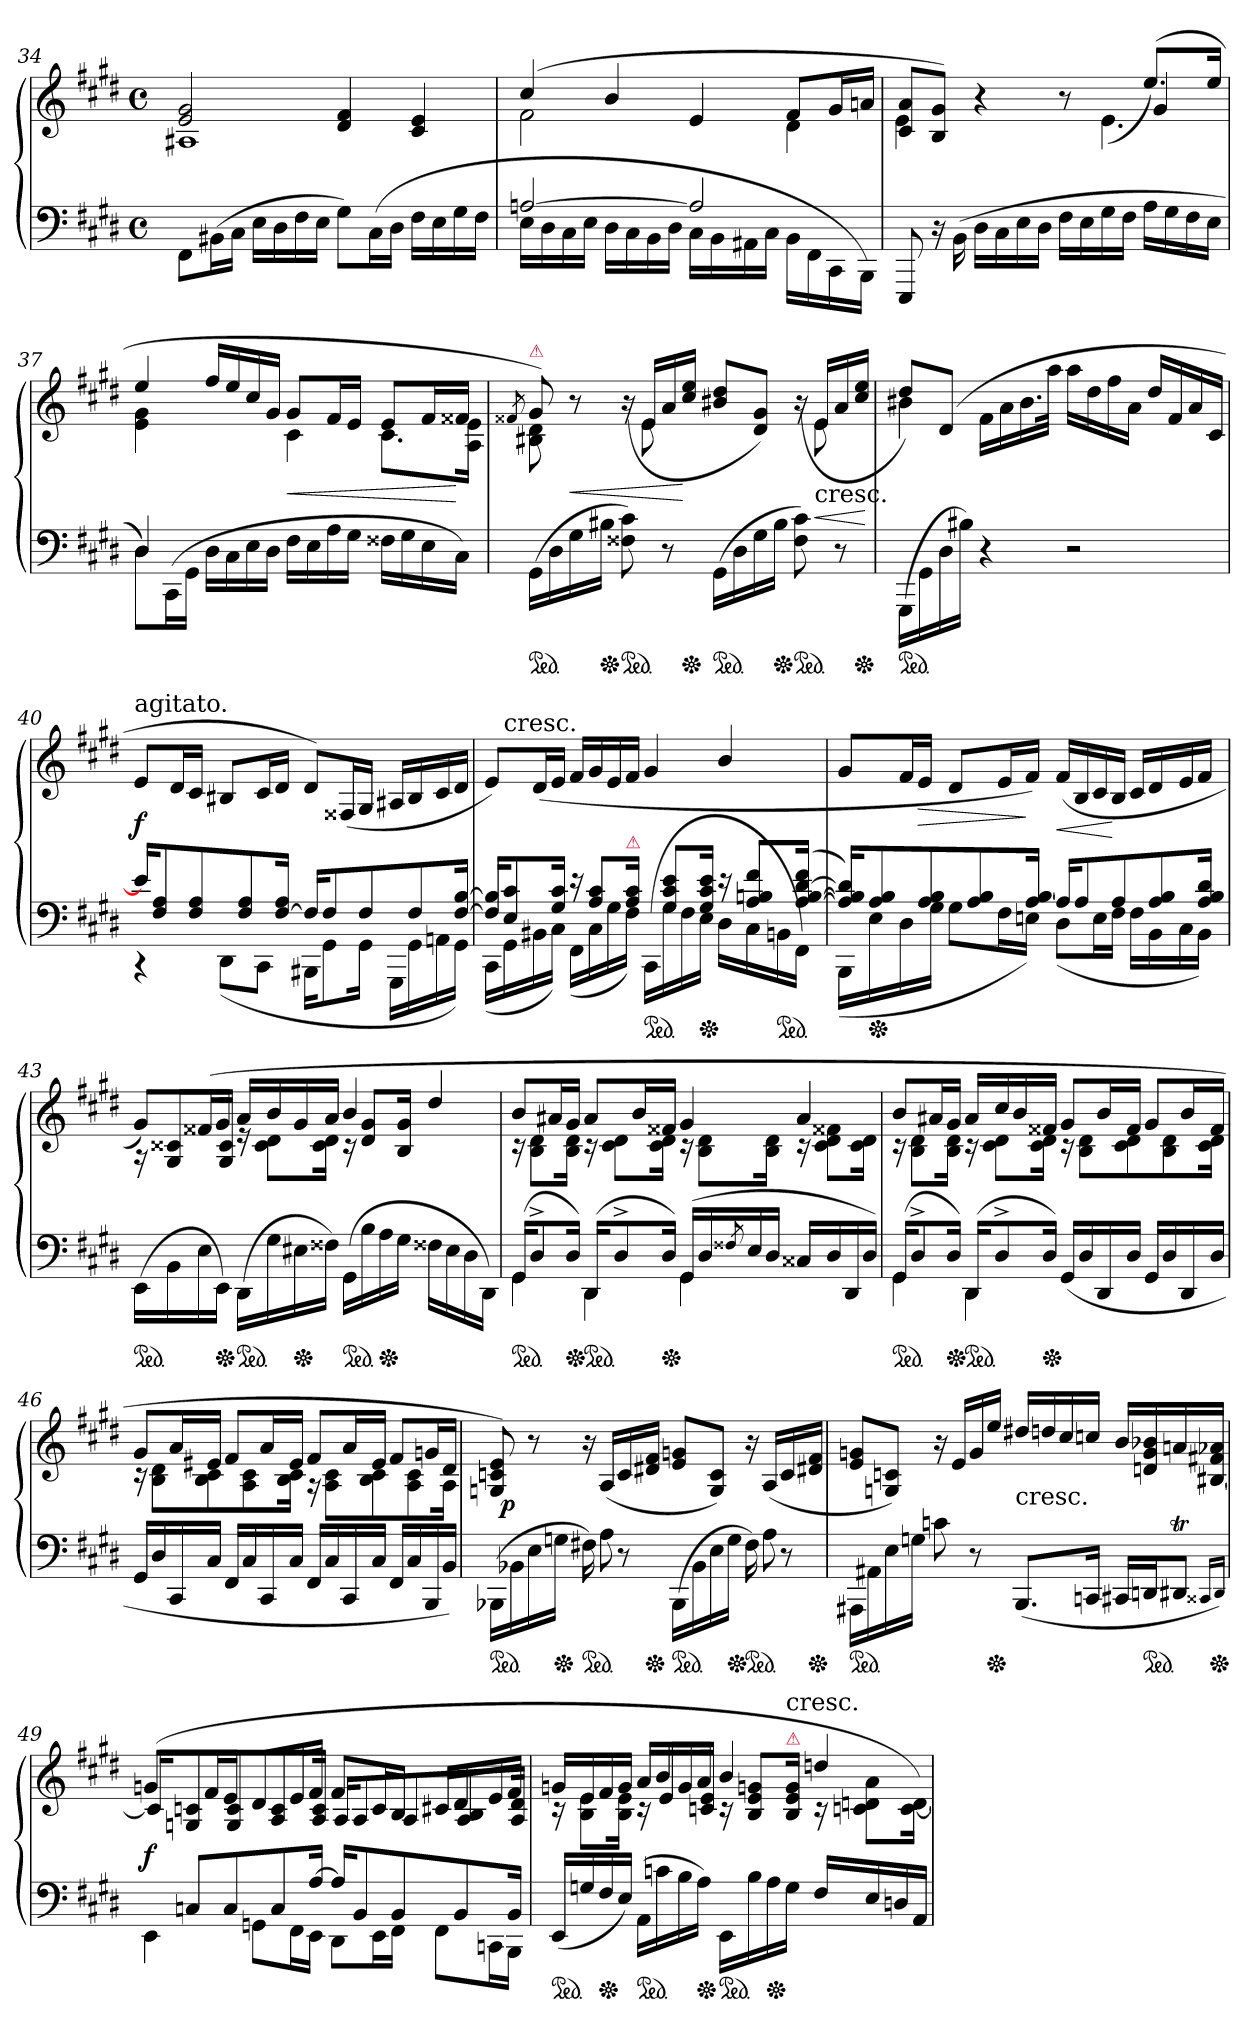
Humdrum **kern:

**kern	**kern	**dynam
*part1	*part1	*part1
*staff2	*staff1	*staff1/2
*clefF4	*clefG2	*
*k[f#c#g#d#]	*k[f#c#g#d#]	*
*E:	*E:	*
*M4/4	*M4/4	*
*met(c)	*met(c)	*
=34	=34	=34
*	*^	*
8FF#\L	2e 2g#	1A#X	.
(>16BB#XL	.	.	.
16C#JJ	.	.	.
16ELL	.	.	.
16D#	.	.	.
16F#	.	.	.
16EJJ	.	.	.
8G#L)	4d# 4f#	.	.
(<16C#L	.	.	.
16D#JJ	.	.	.
16F#LL	4c# 4e	.	.
16E	.	.	.
16G#	.	.	.
16F#JJ	.	.	.
=35	=35	=35	=35
*^	*	*	*
[2An	16ELL	(>4cc#	2f#	.
.	16D#	.	.	.
.	16C#	.	.	.
.	16EJJ	.	.	.
.	16D#LL	4b	.	.
.	16C#	.	.	.
.	16BB	.	.	.
.	16D#JJ	.	.	.
2A]	16C#LL	4e	4rAyy	.
.	16BB	.	.	.
.	16AA#X	.	.	.
.	16C#JJ	.	.	.
.	16BBLL	8f#L	4d#	.
.	16FF#	.	.	.
.	16CC#	16g#L	.	.
.	16BBBJJ)	16anJJ	.	.
*v	*v	*	*	*
=36	=36	=36	=36
*	*	*^	*
8EEE	8c#/ 8a/L	4e\	2.ryy	.
16r	8B 8g#J)	.	.	.
(>16BB\	.	.	.	.
16D#LL	2ryy	4r	.	.
16C#	.	.	.	.
16E	.	.	.	.
16D#JJ	.	.	.	.
16F#LL	.	8r	.	.
16E	.	.	.	.
16G#	.	(>4.e\	.	.
16F#JJ	.	.	.	.
16ALL	(>8.eeL)	.	4g#	.
16G#	.	.	.	.
16F#	.	.	.	.
16EJJ	16eeJk	.	.	.
*	*	*v	*v	*
=37	=37	=37	=37
*^	*	*	*
8D#L)	4D#/	4ee	4e 4g#	.
(>16CC#\L	.	.	.	.
16GG#JJ	.	.	.	.
16D#\LL	2.ryy	16ff#/LL	4reyy	.
16C#	.	16ee	.	.
16E	.	16cc#	.	.
16D#JJ	.	16g#JJ	.	.
16F#\LL	.	8g#L	4c#	<
16E	.	.	.	.
16A	.	16f#L	.	.
16G#JJ	.	16eJJ	.	.
16F##X\LL	.	8eL	8.c#L	.
16G#	.	.	.	.
16E	.	16f#L	.	.
16C#JJ)	.	16f##XJJ	16A 16eJk	[
*v	*v	*	*	*
=38	=38	=38	=38
.	8qf##X/	.	.
!	!LO:TX:a:color=crimson:t=⚠	!	!
*ped	*	*	*
(>16GG#LL	8g#)	8B#X 8d#	.
16D#	.	.	.
16G#	8r	8rgyy	<
*Xped	*	*	*
16B#XJJ	.	.	.
*ped	*	*	*
8F##X 8c#)	(>16r	16rcyy	.
.	16eLL	8e	.
8r	16a	.	.
*Xped	*	*	*
.	16cc# 16eeJJ	16rcyy	[
*ped	*	*	*
(>16GG#LL	8b#X 8dd#L	4rAyy	.
16D#	.	.	.
16G#	8d# 8g#J)	.	.
*Xped	*	*	*
16B#JJ	.	.	.
*ped	*	*	*
8F## 8c#)	(>16r	16rAyy	.
!	!LO:TX:c:t=cresc.	!	!
.	16eLL	8e	<
8r	16a	.	.
*Xped	*	*	*
.	16cc# 16eeJJ	16rAyy	.
*	*v	*v	*
.	.	[
=39	=39	=39
*	*^	*
*ped	*	*	*
(>16GGG#\LL	8dd#L)	4b#X	.
16GG#	.	.	.
16D#	(>8d#J	.	.
16B#XJJ)	.	.	.
4r	16f#\LL	2.rcyy	.
.	16a	.	.
.	16.b#	.	.
.	32aaJJk	.	.
2r	16aa\LL	.	.
.	16dd#	.	.
.	16ff#	.	.
.	16aJJ	.	.
.	16dd#LL	.	.
.	16f#	.	.
.	16a	.	.
.	16c#JJ	.	.
*	*v	*v	*
=40	=40	=40
*^	*	*
!	!	!LO:TX:a:t=agitato.	!
16e\KL]	4r	8e/L	f
8F#/ 8A/	.	.	.
.	.	16d#L	.
8F#/ 8A/	.	16c#JJ	.
.	(>8DD#L	8B#XL	.
8F#/ 8A/	.	.	.
.	8CC#J	16c#L	.
[16F#/ 16A/Jk	.	16d#JJ	.
16F#KL]	16BBB#XKL	8d#L)	.
8F#	8GG#	.	.
.	.	(>16F##XL	.
8F#	16GG#Jk	16G#JJ	.
.	16GGG#LL	16A#XLL	.
8F#	16GG#	16B#	.
.	16AAn	16c#	.
[16F# [16BJk	16GG#JJ)	16d#JJ	.
=41	=41	=41	=41
!	!	!LO:TX:a:color=crimson:t=⚠	!
*	*	*^	*
16F#] 16B]KL	(<16CC#LL	8eL)	16ryy	.
!	!	!	!LO:TX:a:t=cresc.	!
8E 8c#	16GG#	.	2...ryy	.
.	16BB#X	(>16d#L	.	.
16G# 16c#Jk	16C#JJ)	16eJJ	.	.
16re	(<16FF#LL	16f#LL	.	.
8A 8c#L	16C#	16g#	.	.
.	16G#	16e	.	.
!LO:TX:a:color=crimson:t=⚠	!	!	!	!
16A 16c#Jk	16F#JJ)	16f#JJ	.	.
*ped	*	*	*	*
16reyy	(<16CC#LL	4g#	.	.
8G# 8c# 8eL	16G#	.	.	.
.	16F#	.	.	.
*Xped	*	*	*	*
16G# 16c# 16eJk	16EJJ	.	.	.
16re	16D#LL	4b/	.	.
8A 8Bn 8f#L	16C#	.	.	.
*ped	*	*	*	*
.	16BBn	.	.	.
(>[16A [16B [16d# 16f#Jk	16FF#JJ)	.	.	.
*	*	*v	*v	*
=42	=42	=42	=42
16A] 16B] 16d#]KL)	(<16BBBLL	8g#L	.
*Xped	*	*	*
8A 8B	16E	.	.
.	16D#	16f#L	.
!	!	!	!LO:HP:b
8A 8B	16G#JJ	16eJJ	>
.	8G#L	8d#L	.
8A 8B	.	.	.
.	16F#L	16eL	.
[16A 16BJk	16EnJJ)	16f#JJ)	]
!	!	!	!LO:HP:b
16AKL]	(<8D#L	(>16f#LL	<
8A	.	16B	.
.	16EL	16c#	.
8A	16F#JJ	16BJJ	[
.	16F#LL	16c#LL	.
8A 8B	16BB	16d#	.
.	16C#	16e	.
16A 16B 16d#Jk	16BBJJ)	16f#JJ	.
*v	*v	*	*
=43	=43	=43
*	*^	*
*ped	*	*	*
(<16EE\LL	8g#L)	16r	.
16BB	.	8G#/ 8c##X/L	.
16E	(>16f##XL	.	.
*Xped	*	*	*
16EE\JJ)	16g#JJ	16G#/ 16c##/Jk	.
*ped	*	*	*
(<16DD#\LL	16aLL	16re	.
16G#	16b	8c## 8d#L	.
*Xped	*	*	*
16E#X	16g#	.	.
16F##XJJ)	16aJJ	16c## 16d#Jk	.
*ped	*	*	*
(<16GG#LL	4b	16rc	.
16B	.	8d#/ 8g#/L	.
*Xped	*	*	*
16A	.	.	.
16G#\JJ	.	16B/ 16g#/Jk	.
16F##X\LL	4dd#/	4ryy	.
16E#	.	.	.
16D#	.	.	.
16DD#JJ)	.	.	.
=44	=44	=44	=44
*^	*	*	*
*ped	*	*	*	*
(<16GG#KL	4GG#	8bL	16rc	.
8D#^<	.	.	8B 8d#L	.
.	.	16a#XL	.	.
*Xped	*	*	*	*
16D#Jk)	.	16g#JJ	16B 16d#Jk	.
*ped	*	*	*	*
(<16DD#KL	4DD#	8a#L	16rc	.
8D#^<	.	.	8c# 8d#L	.
.	.	16bL	.	.
*Xped	*	*	*	*
16D#Jk)	.	16f##XJJ	16c# 16d#Jk	.
(<16GG#LL	4GG#	4g#	16rc	.
16D#	.	.	8B 8d#L	.
8qF##X/	.	.	.	.
16E	.	.	.	.
16D#JJ	.	.	16B 16d#Jk	.
16C##XLL	4ryy	4a#	16rc	.
16D#	.	.	8c# 8d# 8f##XL	.
16DD#	.	.	.	.
16D#JJ)	.	.	16c# 16d#Jk	.
=45	=45	=45	=45	=45
*ped	*	*	*	*
(<16GG#KL	4GG#	8bL	16rc	.
8D#^<	.	.	8B 8d#L	.
.	.	16a#XL	.	.
*Xped	*	*	*	*
16D#Jk)	.	16g#JJ	16B 16d#Jk	.
*ped	*	*	*	*
(<16DD#KL	4DD#	16a#LL	16rc	.
8D#^<	.	16cc#	8c# 8d#L	.
.	.	16b	.	.
!LO:TX:a:i:t=dim.	!	!	!	!
*Xped	*	*	*	*
16D#Jk)	.	16f##XJJ	16c# 16d#Jk	.
(<16GG#LL	2ryy	8g#L	16rc	.
16D#	.	.	8B 8d#L	.
16DD#	.	16bL	.	.
16D#JJ	.	16f##JJ	8c# 8d#	.
16GG#LL	.	8g#L	.	.
16D#	.	.	8B 8d#	.
16DD#	.	16bL	.	.
16D#JJ	.	16f##JJ	16c# 16d#Jk	.
*v	*v	*	*	*
=46	=46	=46	=46
16GG#LL	8g#L	16rc	.
16D#	.	8B 8d#L	.
16CC#	16aL	.	.
16C#JJ	16e#XJJ	8B 8c#	.
16FF#LL	8f#L	.	.
16C#	.	8A 8c#	.
16CC#	16aL	.	.
16C#JJ	16e#JJ	16B 16c#Jk	.
16FF#LL	8f#L	16r	.
16C#	.	8A 8c#L	.
16CC#	16aL	.	.
16C#JJ	16e#JJ	8B 8c#	.
16FF#LL	8f#L	.	.
16C#	.	8A 8c#	.
16BBB	16gnL	.	.
16BBJJ)	16d#JJ	16AJk	.
=47	=47	=47	=47
*ped	*	*	*
(>16BBB-X\LL	8Gn/ 8cn/ 8e/)	32ryy	.
.	.	2ryy	p
16BB-X\	.	.	.
16E	8r	.	.
*Xped	*	*	*
16GnJJ	.	.	.
!LO:N:vis=8	!	!	!
*ped	*	*	*
16F#X)	16r	.	.
!LO:N:vis=8	!	!	!
16A\	(>16A/LL	.	.
8r	16c	.	.
*Xped	*	*	*
.	16d#X 16f#JJ	.	.
*ped	*	*	*
(<16BBB-\LL	8e 8gnL	.	.
.	.	4...ryy	.
16BB-	.	.	.
16E\	8G/ 8c/J)	.	.
*Xped	*	*	*
16G\JJ	.	.	.
!LO:N:vis=8	!	!	!
*ped	*	*	*
16F#)	16r	.	.
!LO:N:vis=8	!	!	!
16A\	(>16A/LL	.	.
8r	16c	.	.
*Xped	*	*	*
.	16d#X 16f#JJ	.	.
*	*v	*v	*
=48	=48	=48
*ped	*	*
16AAA#X\LL	8e 8gnL	.
16AA#X	.	.
16E\	8Gn/ 8cn/J)	.
16Gn\JJ	.	.
8cn	16r	.
.	16eLL	.
8r	16g	.
*Xped	*	*
.	16eeJJ	.
!	!LO:TX:c:t=cresc.	!
(<8.BBBL	16dd#X/LL	.
.	16ddn	.
.	16cc#	.
16CCnJk	16ccnJJ	.
16CC#XLL	16bLL	.
*ped	*	*
16DDnJ	16dn 16g 16b-X	.
8DD#XtJ	16an	.
*Xped	*	*
.	[16B#X 16f#X 16a-XJJ	.
16qCC##X/LL	.	.
16qDD#/JJ)	.	.
=49	=49	=49
*^	*^	*
16ryy	4EE	(>8gnL	16cn\KL]	f
8Cn/L	.	.	8Gn/ 8c/	.
.	.	16f#L	.	.
8C/	.	16eJJ	8G/ 8c/	.
.	8GGnL	8d#L	.	.
8C/	.	.	8A/ 8c/	.
.	16FF#L	16eL	.	.
[16A\Jk	16EEJJ	16f#JJ	16A/ 16c/Jk	.
16A\KL]	8DD#L	8f#L	16A/KL	.
8BB/	.	.	8A/	.
.	16EEL	16cL	.	.
8BB/	16FF#JJ	16BJJ	8A/	.
.	8FF#L	16c#XLL	.	.
8BB/	.	16d#	8A/ 8B/	.
.	16CCnL	16e	.	.
16BB/Jk	16BBBJJ	16f#JJ	16A/ 16d#/Jk	.
*v	*v	*	*	*
=50	=50	=50	=50
*ped	*	*	*
(>16EELL	16gnLL	16rc	.
16Gn	16e	8B 8eL	.
*Xped	*	*	*
16F#	16f#	.	.
16EJJ)	16gJJ	16B 16eJk	.
*ped	*	*	*
(<16AALL	16aLL	16rc	.
16cn\	16b	8e/L	.
16B\	16g	.	.
*Xped	*	*	*
16A\JJ)	16aJJ	16cn/ 16e/Jk	.
*ped	*	*	*
16EELL	4b	16rc	.
16B	.	8B/ 8e/ 8gn/L	.
*Xped	*	*	*
16A	.	.	.
!	!	!LO:TX:a:color=crimson:t=⚠	!
!	!	!LO:TX:a:t=cresc.	!
16G\JJ	.	16B/ 16e/ 16g/Jk	.
16F#LL	4ddn	16rc	.
16E	.	8cn 8dn 8aL	.
16Dn	.	.	.
16AAJJ	.	[16c [16dJk)	.
*	*v	*v	*
=	=	=
*-	*-	*-
